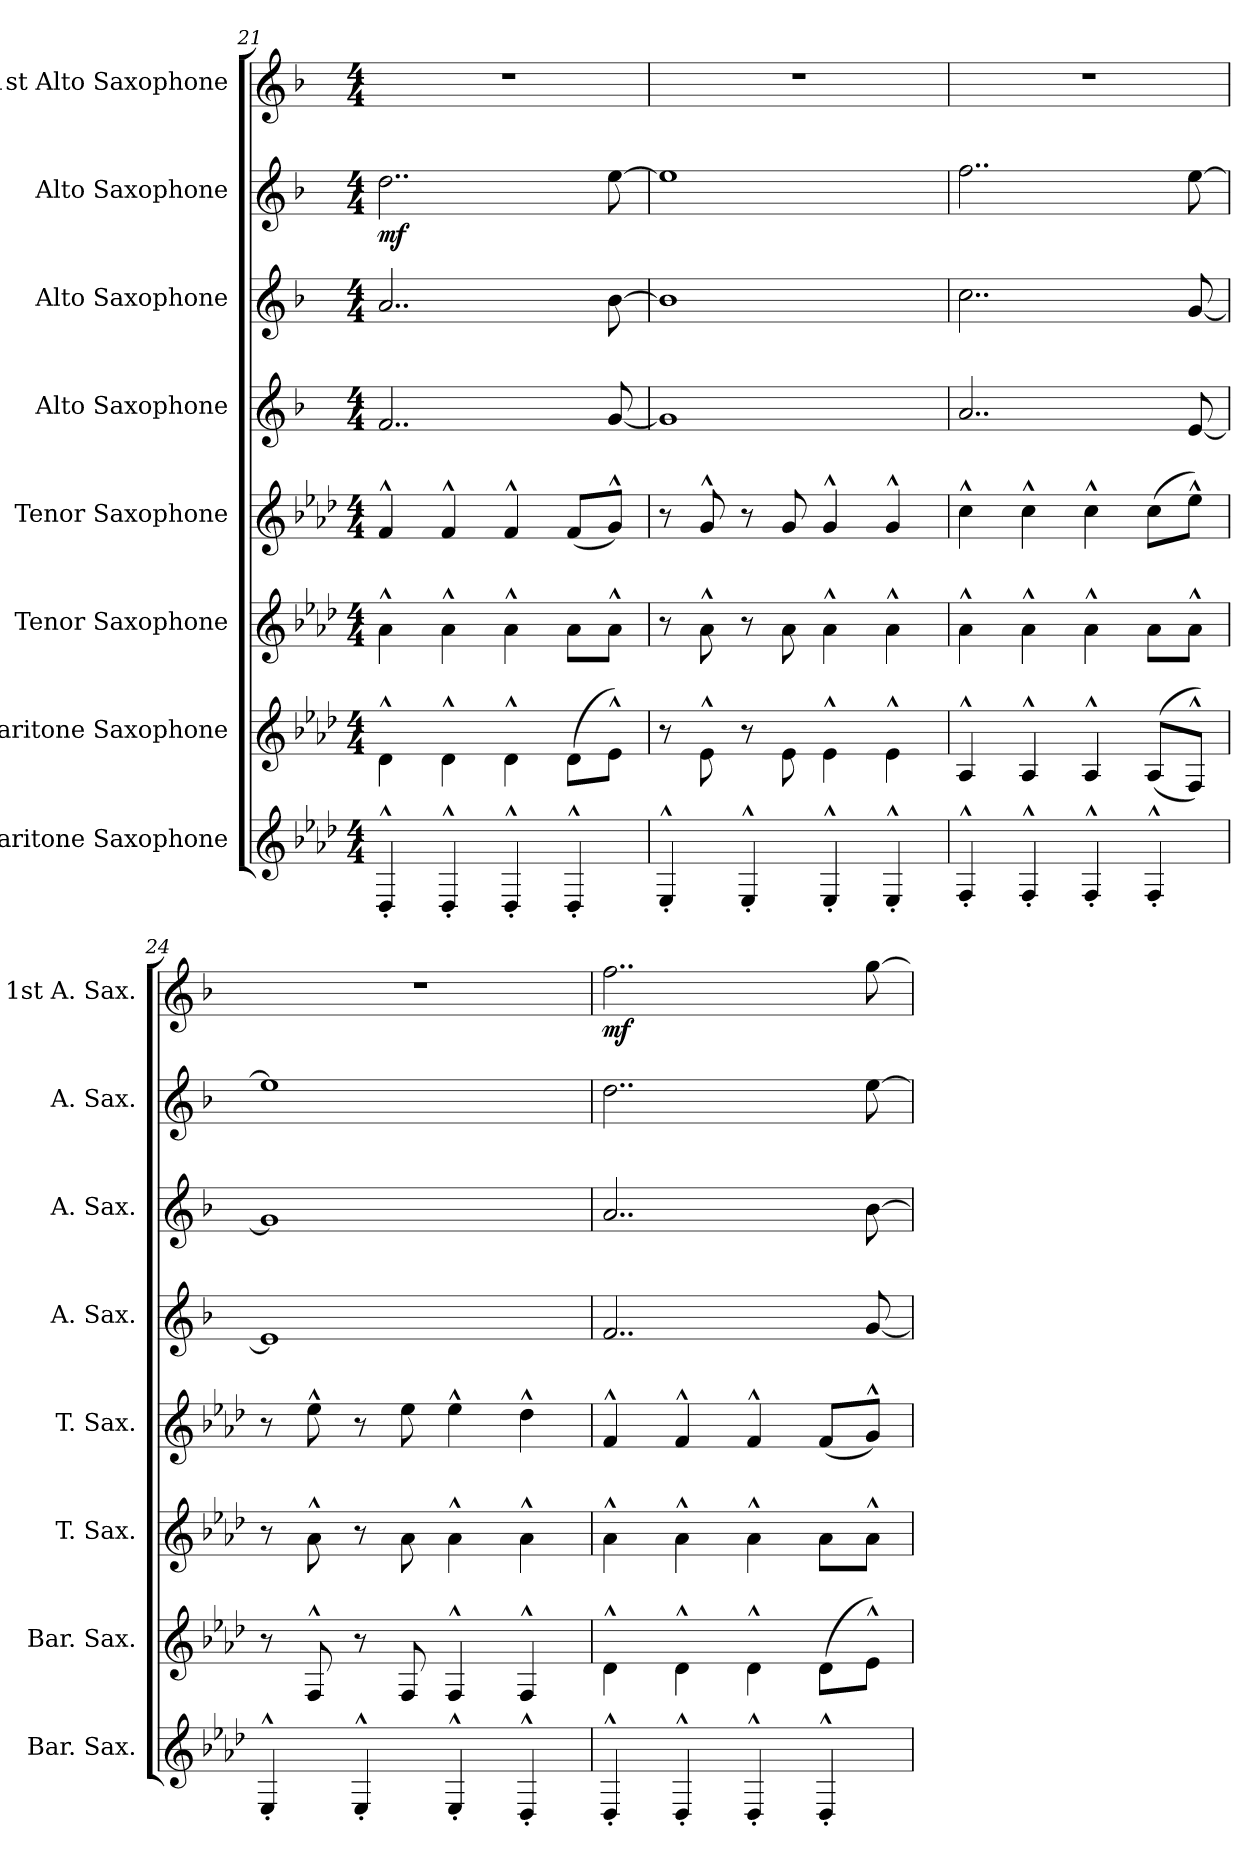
**kern	**kern	**kern	**kern	**kern	**kern	**kern	**dynam	**kern	**dynam
*part8	*part7	*part6	*part5	*part4	*part3	*part2	*part2	*part1	*part1
*staff8	*staff7	*staff6	*staff5	*staff4	*staff3	*staff2	*staff2	*staff1	*staff1
*I"Baritone Saxophone	*I"Baritone Saxophone	*I"Tenor Saxophone	*I"Tenor Saxophone	*I"Alto Saxophone	*I"Alto Saxophone	*I"Alto Saxophone	*	*I"1st Alto Saxophone	*
*I'Bar. Sax.	*I'Bar. Sax.	*I'T. Sax.	*I'T. Sax.	*I'A. Sax.	*I'A. Sax.	*I'A. Sax.	*	*I'1st A. Sax.	*
*clefG2	*clefG2	*clefG2	*clefG2	*clefG2	*clefG2	*clefG2	*	*clefG2	*
*ITrd12c21	*ITrd12c21	*ITrd8c14	*ITrd8c14	*ITrd5c9	*ITrd5c9	*ITrd5c9	*	*ITrd5c9	*
*k[b-e-a-d-]	*k[b-e-a-d-]	*k[b-e-a-d-]	*k[b-e-a-d-]	*k[b-e-a-d-]	*k[b-e-a-d-]	*k[b-e-a-d-]	*	*k[b-e-a-d-]	*
*M4/4	*M4/4	*M4/4	*M4/4	*M4/4	*M4/4	*M4/4	*	*M4/4	*
=21	=21	=21	=21	=21	=21	=21	=21	=21	=21
!	!	!	!	!	!	!	!LO:DY:b	!	!
4DD-^^'/	4D-^^\	4A-^^\	4F^^/	2..A-/	2..c/	2..f\	mf	1r	.
4DD-^^'/	4D-^^\	4A-^^\	4F^^/	.	.	.	.	.	.
4DD-^^'/	4D-^^\	4A-^^\	4F^^/	.	.	.	.	.	.
4DD-^^'/	(8D-\L	8A-\L	(8F/L	.	.	.	.	.	.
.	8E-^^\J)	8A-^^\J	8G^^/J)	[8B-/	[8d-\	[8g\	.	.	.
=22	=22	=22	=22	=22	=22	=22	=22	=22	=22
4EE-^^'/	8r	8r	8r	1B-]	1d-]	1g]	.	1r	.
.	8E-^^\	8A-^^\	8G^^/	.	.	.	.	.	.
4EE-^^'/	8r	8r	8r	.	.	.	.	.	.
.	8E-\	8A-\	8G/	.	.	.	.	.	.
4EE-^^'/	4E-^^\	4A-^^\	4G^^/	.	.	.	.	.	.
4EE-^^'/	4E-^^\	4A-^^\	4G^^/	.	.	.	.	.	.
=23	=23	=23	=23	=23	=23	=23	=23	=23	=23
4FF^^'/	4AA-^^/	4A-^^\	4c^^\	2..c/	2..e-\	2..a-\	.	1r	.
4FF^^'/	4AA-^^/	4A-^^\	4c^^\	.	.	.	.	.	.
4FF^^'/	4AA-^^/	4A-^^\	4c^^\	.	.	.	.	.	.
4FF^^'/	((8AA-/L	8A-\L	(8c\L	.	.	.	.	.	.
.	8FF^^/J))	8A-^^\J	8e-^^\J)	[8G/	[8B-/	[8g\	.	.	.
=24	=24	=24	=24	=24	=24	=24	=24	=24	=24
4EE-^^'/	8r	8r	8r	1G]	1B-]	1g]	.	1r	.
.	8FF^^/	8A-^^\	8e-^^\	.	.	.	.	.	.
4EE-^^'/	8r	8r	8r	.	.	.	.	.	.
.	8FF/	8A-\	8e-\	.	.	.	.	.	.
4EE-^^'/	4FF^^/	4A-^^\	4e-^^\	.	.	.	.	.	.
4DD-^^'/	4FF^^/	4A-^^\	4d-^^\	.	.	.	.	.	.
=25	=25	=25	=25	=25	=25	=25	=25	=25	=25
!	!	!	!	!	!	!	!	!	!LO:DY:b
4DD-^^'/	4D-^^\	4A-^^\	4F^^/	2..A-/	2..c/	2..f\	.	2..a-\	mf
4DD-^^'/	4D-^^\	4A-^^\	4F^^/	.	.	.	.	.	.
4DD-^^'/	4D-^^\	4A-^^\	4F^^/	.	.	.	.	.	.
4DD-^^'/	(8D-\L	8A-\L	(8F/L	.	.	.	.	.	.
.	8E-^^\J)	8A-^^\J	8G^^/J)	[8B-/	[8d-\	[8g\	.	[8b-\	.
=	=	=	=	=	=	=	=	=	=
*-	*-	*-	*-	*-	*-	*-	*-	*-	*-
